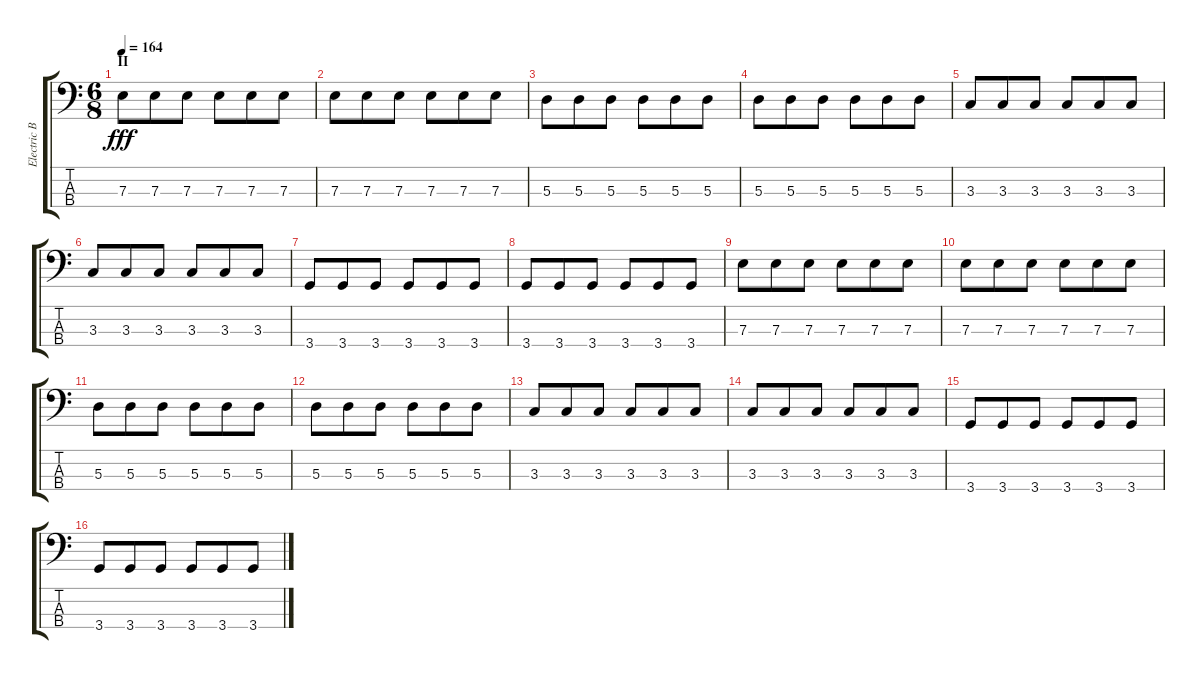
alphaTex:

\track ("Electric Bass" "Electric B") {instrument electricbassfinger}
\staff {score tabs}
\tuning (G2 D2 A1 E1) {hide}
\ts (6 8)
\section ("" "II")
\tempo 164
\clef f4
\ks c
7.3.8{dy fff} 7.3.8 7.3.8 7.3.8 7.3.8 7.3.8 |
7.3.8 7.3.8 7.3.8 7.3.8 7.3.8 7.3.8 |
5.3.8 5.3.8 5.3.8 5.3.8 5.3.8 5.3.8 |
5.3.8 5.3.8 5.3.8 5.3.8 5.3.8 5.3.8 |
3.3.8 3.3.8 3.3.8 3.3.8 3.3.8 3.3.8 |
3.3.8 3.3.8 3.3.8 3.3.8 3.3.8 3.3.8 |
3.4.8 3.4.8 3.4.8 3.4.8 3.4.8 3.4.8 |
3.4.8 3.4.8 3.4.8 3.4.8 3.4.8 3.4.8 |
7.3.8 7.3.8 7.3.8 7.3.8 7.3.8 7.3.8 |
7.3.8 7.3.8 7.3.8 7.3.8 7.3.8 7.3.8 |
5.3.8 5.3.8 5.3.8 5.3.8 5.3.8 5.3.8 |
5.3.8 5.3.8 5.3.8 5.3.8 5.3.8 5.3.8 |
3.3.8 3.3.8 3.3.8 3.3.8 3.3.8 3.3.8 |
3.3.8 3.3.8 3.3.8 3.3.8 3.3.8 3.3.8 |
3.4.8 3.4.8 3.4.8 3.4.8 3.4.8 3.4.8 |
3.4.8 3.4.8 3.4.8 3.4.8 3.4.8 3.4.8
